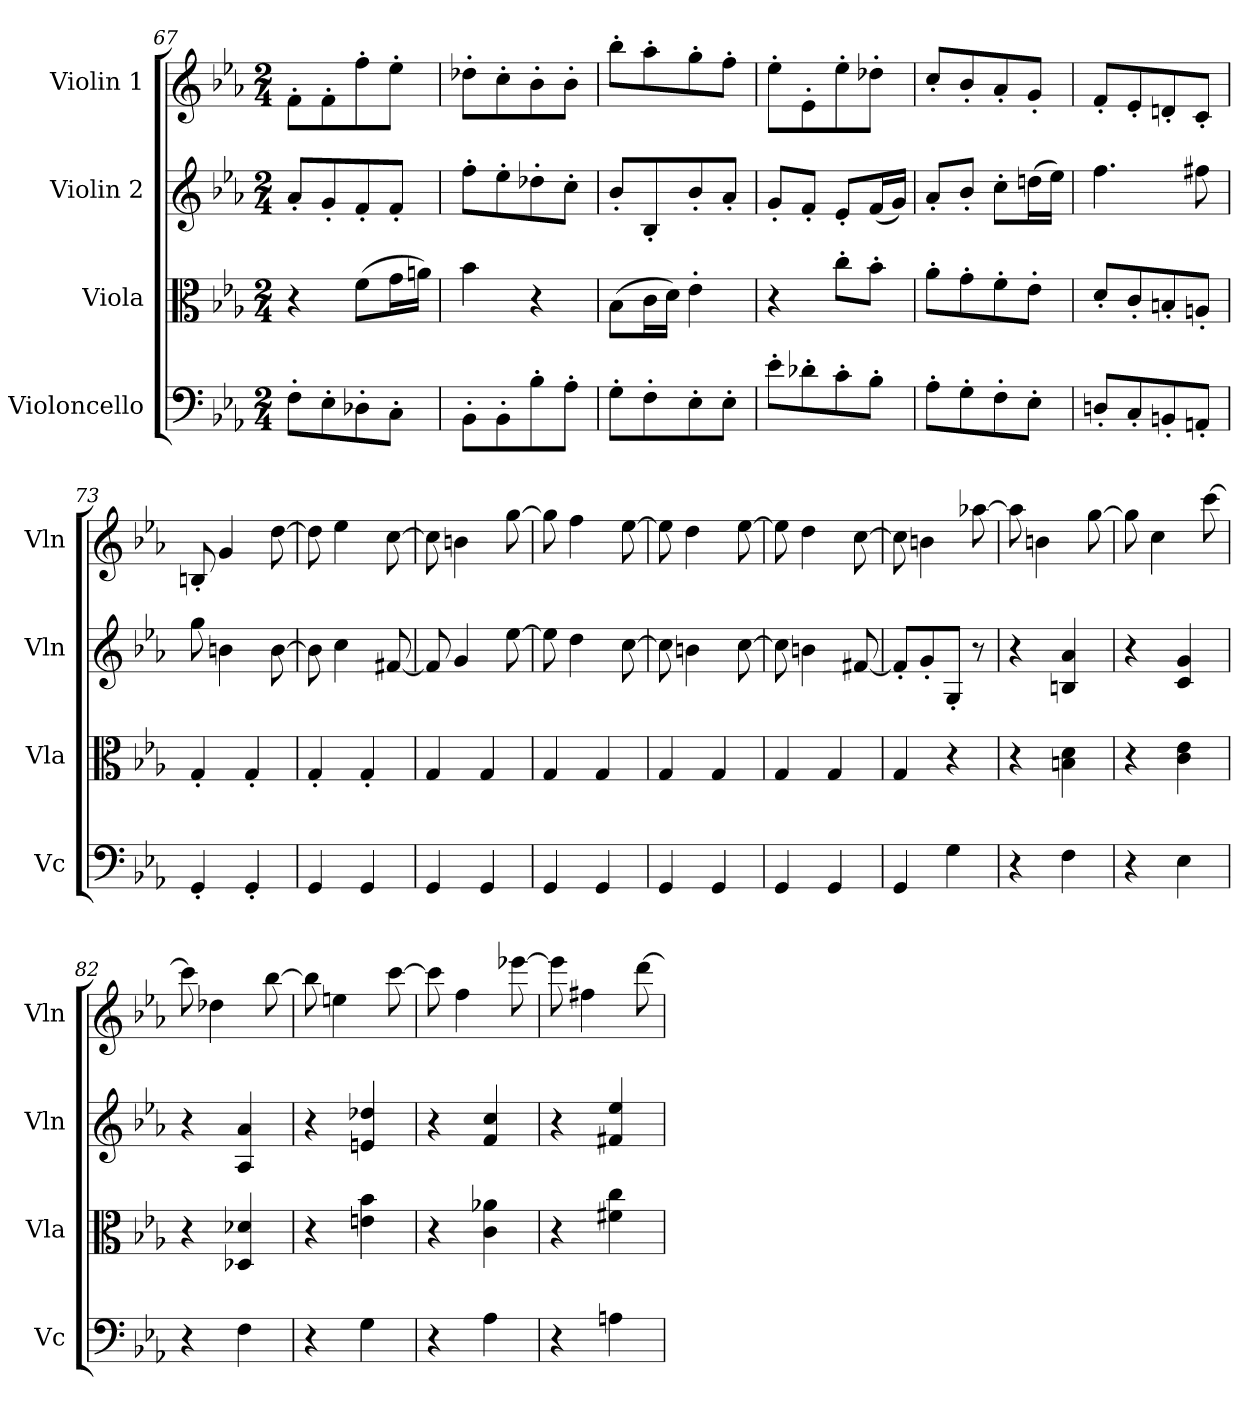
**kern	**kern	**kern	**kern
*part4	*part3	*part2	*part1
*staff4	*staff3	*staff2	*staff1
*I"Violoncello	*I"Viola	*I"Violin 2	*I"Violin 1
*I'Vc	*I'Vla	*I'Vln	*I'Vln
*clefF4	*clefC3	*clefG2	*clefG2
*k[b-e-a-]	*k[b-e-a-]	*k[b-e-a-]	*k[b-e-a-]
*M2/4	*M2/4	*M2/4	*M2/4
=67	=67	=67	=67
8F'\L	4r	8a-'/L	8f'\L
8E-'\	.	8g'/	8f'\
8D-X'\	(8f\L	8f'/	8ff'\
8C'\J	16g\L	8f'/J	8ee-'\J
.	16an\JJ)	.	.
=68	=68	=68	=68
8BB-'\L	4b-\	8ff'\L	8dd-X'\L
8BB-'\	.	8ee-'\	8cc'\
8B-'\	4r	8dd-X'\	8b-'\
8A-'\J	.	8cc'\J	8b-'\J
=69	=69	=69	=69
8G'\L	(8B-\L	8b-'/L	8bb-'\L
8F'\	16c\L	8B-'/	8aa-'\
.	16d\JJ)	.	.
8E-'\	4e-'\	8b-'/	8gg'\
8E-'\J	.	8a-'/J	8ff'\J
=70	=70	=70	=70
8e-'\L	4r	8g'/L	8ee-'\L
8d-X'\	.	8f'/J	8e-'\
8c'\	8cc'\L	8e-'/L	8ee-'\
8B-'\J	8b-'\J	(16f/L	8dd-X'\J
.	.	16g/JJ)	.
=71	=71	=71	=71
8A-'\L	8a-'\L	8a-'/L	8cc'/L
8G'\	8g'\	8b-'/J	8b-'/
8F'\	8f'\	8cc'\L	8a-'/
8E-'\J	8e-'\J	(16ddn\L	8g'/J
.	.	16ee-\JJ)	.
!!LO:LB:g=z
=72	=72	=72	=72
8Dn'/L	8d'/L	4.ff\	8f'/L
8C'/	8c'/	.	8e-'/
8BBn'/	8Bn'/	.	8dn'/
8AAn'/J	8An'/J	8ff#X\	8c'/J
=73	=73	=73	=73
4GG'/	4G'/	8gg\	8Bn'/
.	.	4bn\	4g/
4GG'/	4G'/	.	.
.	.	[8b\	[8dd\
=74	=74	=74	=74
4GG/	4G'/	8b\]	8dd\]
.	.	4cc\	4ee-\
4GG/	4G'/	.	.
.	.	[8f#X/	[8cc\
=75	=75	=75	=75
4GG/	4G/	8f#/]	8cc\]
.	.	4g/	4bn\
4GG/	4G/	.	.
.	.	[8ee-\	[8gg\
=76	=76	=76	=76
4GG/	4G/	8ee-\]	8gg\]
.	.	4dd\	4ff\
4GG/	4G/	.	.
.	.	[8cc\	[8ee-\
=77	=77	=77	=77
4GG/	4G/	8cc\]	8ee-\]
.	.	4bn\	4dd\
4GG/	4G/	.	.
.	.	[8cc\	[8ee-\
=78	=78	=78	=78
4GG/	4G/	8cc\]	8ee-\]
.	.	4bn\	4dd\
4GG/	4G/	.	.
.	.	[8f#X/	[8cc\
=79	=79	=79	=79
4GG/	4G/	8f#'/L]	8cc\]
.	.	8g'/	4bn\
4G\	4r	8G'/J	.
.	.	8r	[8aa-X\
!!LO:LB:g=z
=80	=80	=80	=80
4r	4r	4r	8aa-\]
.	.	.	4bn\
4F\	4Bn\ 4d\	4Bn/ 4a-/	.
.	.	.	[8gg\
=81	=81	=81	=81
4r	4r	4r	8gg\]
.	.	.	4cc\
4E-\	4c\ 4e-\	4c/ 4g/	.
.	.	.	[8ccc\
=82	=82	=82	=82
4r	4r	4r	8ccc\]
.	.	.	4dd-X\
4F\	4D-X/ 4d-X/	4A-/ 4a-/	.
.	.	.	[8bb-\
=83	=83	=83	=83
4r	4r	4r	8bb-\]
.	.	.	4een\
4G\	4en\ 4b-\	4en/ 4dd-X/	.
.	.	.	[8ccc\
=84	=84	=84	=84
4r	4r	4r	8ccc\]
.	.	.	4ff\
4A-\	4c\ 4a-X\	4f/ 4cc/	.
.	.	.	[8eee-X\
=85	=85	=85	=85
4r	4r	4r	8eee-\]
.	.	.	4ff#X\
4An\	4f#X\ 4cc\	4f#X/ 4ee-/	.
.	.	.	[8ddd\
=	=	=	=
*-	*-	*-	*-
